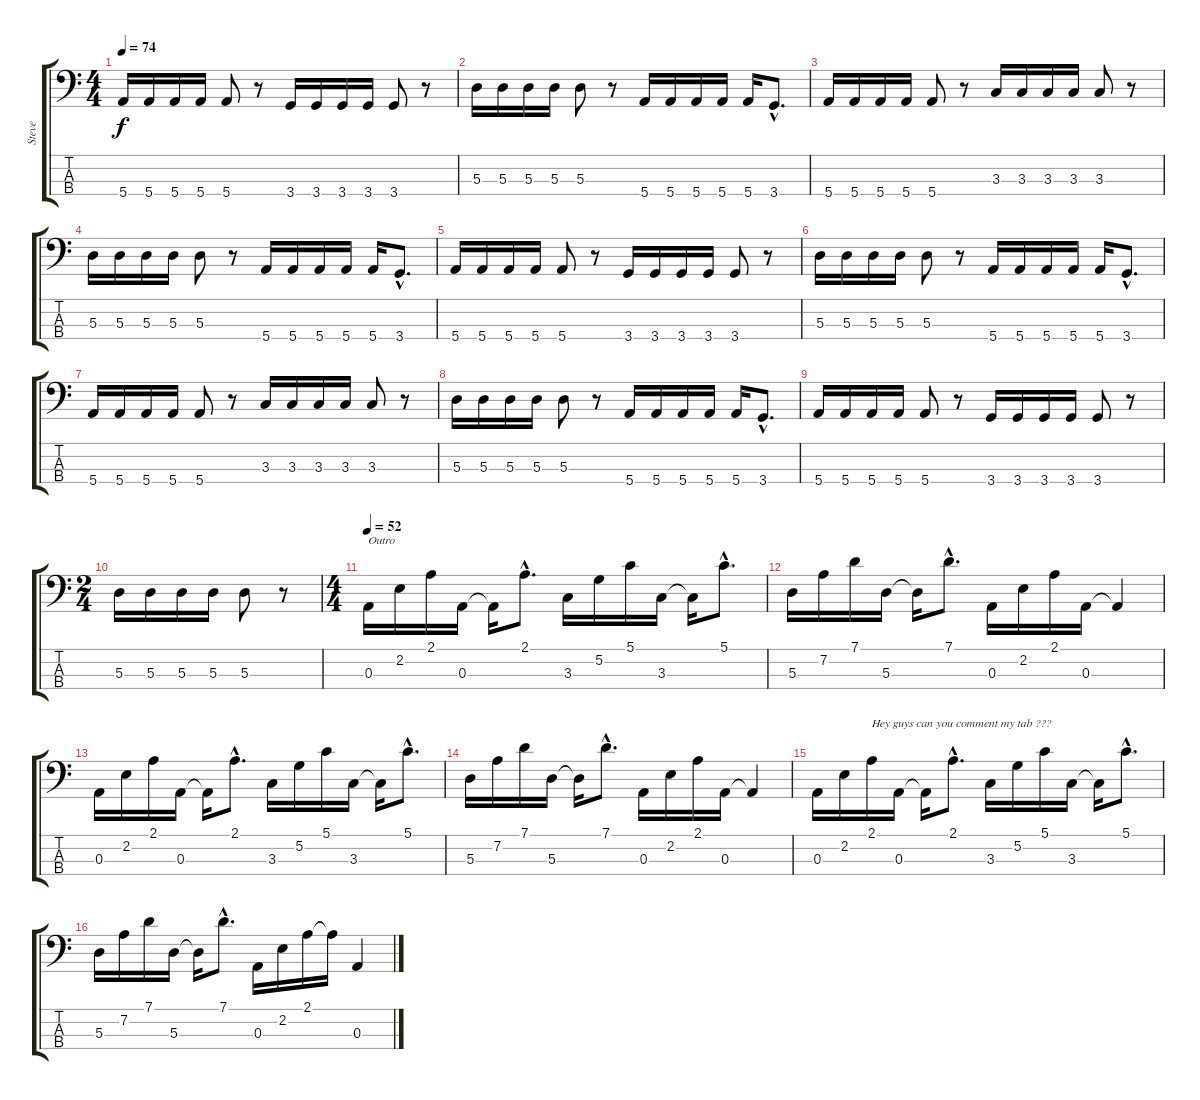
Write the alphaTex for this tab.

\track ("Steve" "Steve") {instrument electricbassfinger}
\staff {score tabs}
\tuning (G2 D2 A1 E1) {hide}
\ts (4 4)
\tempo 74
\clef f4
\ks c
5.4.16{dy f} 5.4.16 5.4.16 5.4.16 5.4.8 r.8 3.4.16 3.4.16 3.4.16 3.4.16 3.4.8 r.8 |
5.3.16 5.3.16 5.3.16 5.3.16 5.3.8 r.8 5.4.16 5.4.16 5.4.16 5.4.16 5.4.16 3.4{hac}.8{d} |
5.4.16 5.4.16 5.4.16 5.4.16 5.4.8 r.8 3.3.16 3.3.16 3.3.16 3.3.16 3.3.8 r.8 |
5.3.16 5.3.16 5.3.16 5.3.16 5.3.8 r.8 5.4.16 5.4.16 5.4.16 5.4.16 5.4.16 3.4{hac}.8{d} |
5.4.16 5.4.16 5.4.16 5.4.16 5.4.8 r.8 3.4.16 3.4.16 3.4.16 3.4.16 3.4.8 r.8 |
5.3.16 5.3.16 5.3.16 5.3.16 5.3.8 r.8 5.4.16 5.4.16 5.4.16 5.4.16 5.4.16 3.4{hac}.8{d} |
5.4.16 5.4.16 5.4.16 5.4.16 5.4.8 r.8 3.3.16 3.3.16 3.3.16 3.3.16 3.3.8 r.8 |
5.3.16 5.3.16 5.3.16 5.3.16 5.3.8 r.8 5.4.16 5.4.16 5.4.16 5.4.16 5.4.16 3.4{hac}.8{d} |
5.4.16 5.4.16 5.4.16 5.4.16 5.4.8 r.8 3.4.16 3.4.16 3.4.16 3.4.16 3.4.8 r.8 |
\ts (2 4)
5.3.16 5.3.16 5.3.16 5.3.16 5.3.8 r.8 |
\ts (4 4)
\tempo 52
0.3.16{txt "Outro" volume 9} 2.2.16 2.1.16 0.3.16 0.3{t}.16 2.1{hac}.8{d} 3.3.16 5.2.16 5.1.16 3.3.16 3.3{t}.16 5.1{hac}.8{d} |
5.3.16 7.2.16 7.1.16 5.3.16 5.3{t}.16 7.1{hac}.8{d} 0.3.16 2.2.16 2.1.16 0.3.16 0.3{t}.4 |
0.3.16 2.2.16 2.1.16 0.3.16 0.3{t}.16 2.1{hac}.8{d} 3.3.16 5.2.16 5.1.16 3.3.16 3.3{t}.16 5.1{hac}.8{d} |
5.3.16 7.2.16 7.1.16 5.3.16 5.3{t}.16 7.1{hac}.8{d} 0.3.16 2.2.16 2.1.16 0.3.16 0.3{t}.4 |
0.3.16 2.2.16 2.1.16{txt "Hey guys can you comment my tab ???"} 0.3.16 0.3{t}.16 2.1{hac}.8{d} 3.3.16 5.2.16 5.1.16 3.3.16 3.3{t}.16 5.1{hac}.8{d} |
5.3.16 7.2.16 7.1.16 5.3.16 5.3{t}.16 7.1{hac}.8{d} 0.3.16 2.2.16 2.1.16 2.1{t}.16 0.3.4
